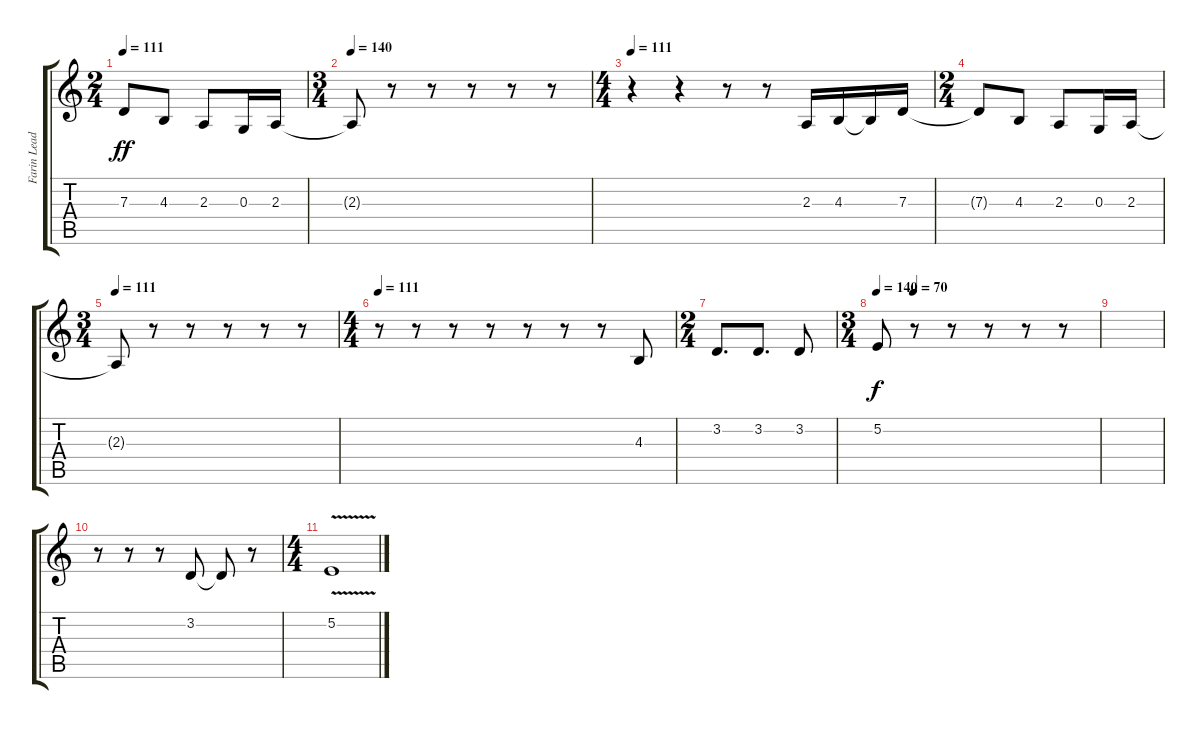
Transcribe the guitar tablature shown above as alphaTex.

\track ("Farin Lead Vocals" "Farin Lead") {instrument clarinet}
\staff {score tabs}
\tuning (E4 B3 G3 D3 A2 E2) {hide}
\ts (2 4)
\tempo 111
\clef g2
\ks c
7.3{t}.8{dy ff} 4.3.8 2.3.8 0.3.16 2.3.16 |
\ts (3 4)
\tempo 140
2.3{t}.8 r.8 r.8 r.8 r.8 r.8 |
\ts (4 4)
\tempo 111
r.4 r.4 r.8 r.8 2.3.16 4.3.16 4.3{t}.16 7.3.16 |
\ts (2 4)
7.3{t}.8 4.3.8 2.3.8 0.3.16 2.3.16 |
\ts (3 4)
\tempo 111
2.3{t}.8 r.8 r.8 r.8 r.8 r.8 |
\ts (4 4)
\tempo 111
r.8 r.8 r.8 r.8 r.8 r.8 r.8 4.3.8 |
\ts (2 4)
3.2.8{d} 3.2.8{d} 3.2.8 |
\ts (3 4)
\tempo 140
\tempo (70 0.16666666666666666)
5.2.8{dy f} r.8 r.8 r.8 r.8 r.8 |
|
r.8 r.8 r.8 3.2.8 3.2{t}.8 r.8 |
\ts (4 4)
5.2{v}.1
